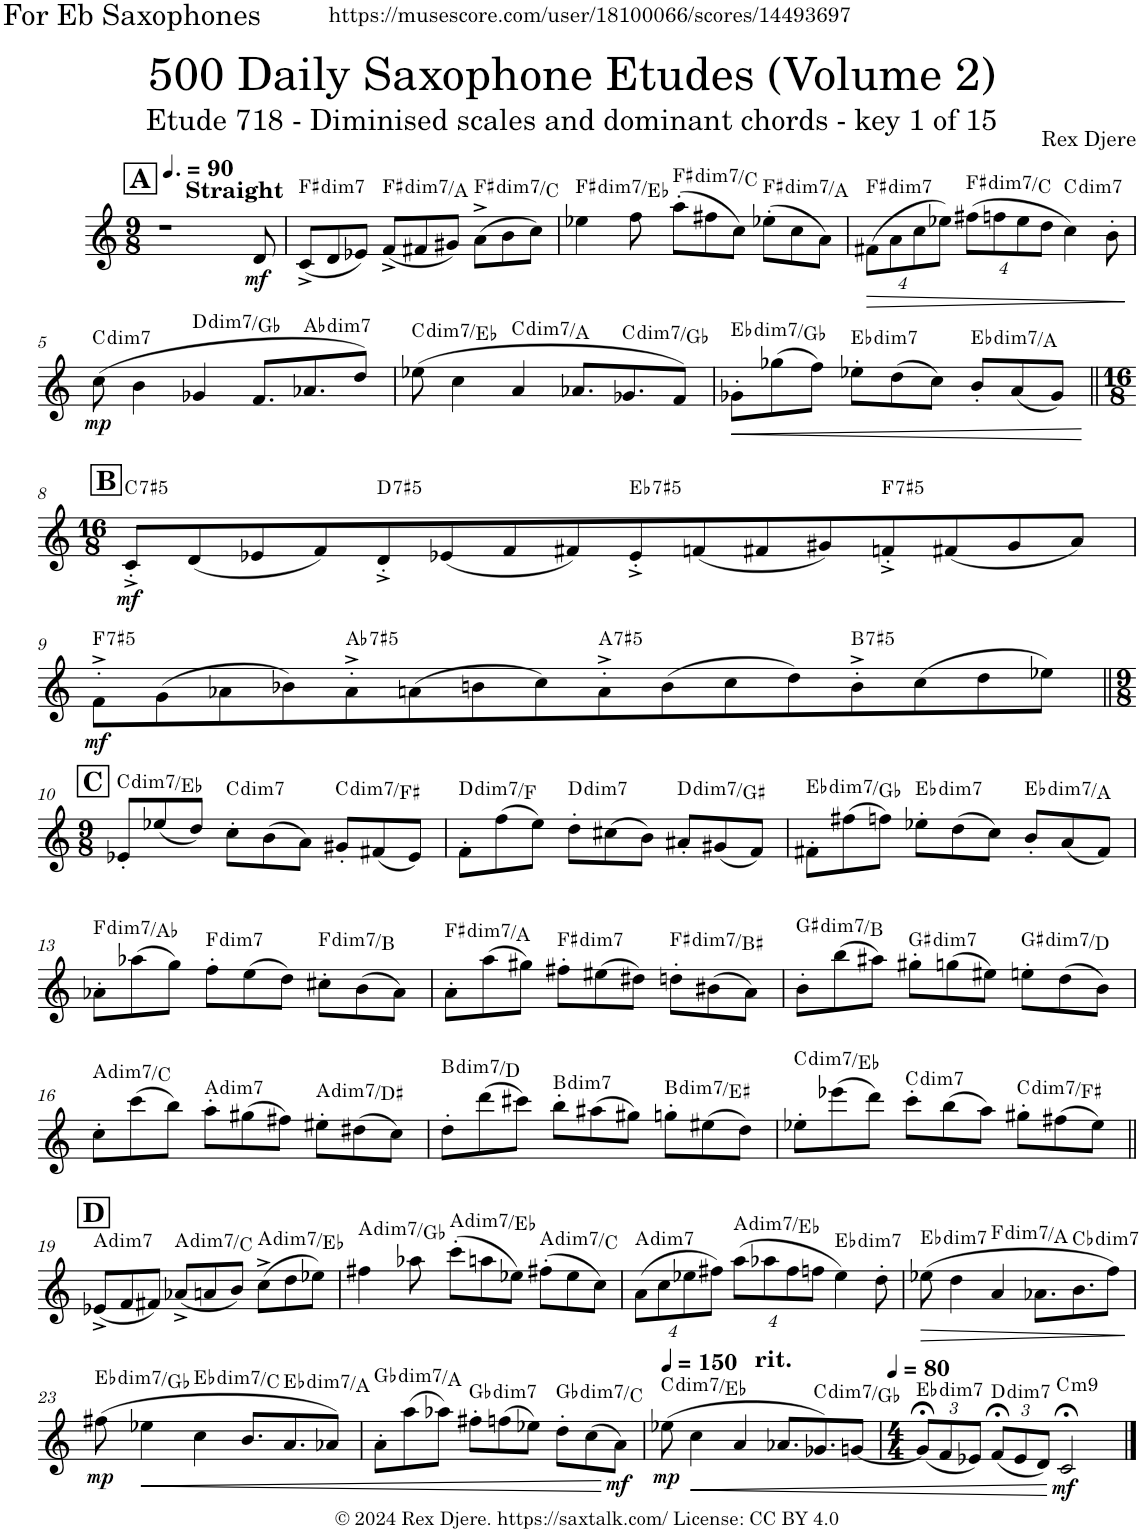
**kern	**dynam	**harte
*part1	*part1	*part1
*staff1	*staff1	*
*I"Alto Saxophone	*	*
*I'A. Sax.	*	*
*clefG2	*	*
*Trd5c9	*	*
*k[]	*	*
*M9/8	*	*
*MM135	*	*
!!LO:REH:place=s1:a:B:cj:fs=14:t=A
=1	=1	=1
1r	.	.
!LO:TX:a:B:t=Straight	!	!
!	!LO:DY:b	!
8d/	mf	.
=2	=2	=2
!	!	!LO:H:kt=dim7
(8c^/L	.	F#:dim7
8d/	.	.
8e-X/J)	.	.
!	!	!LO:H:kt=dim7
(8f^/L	.	F#:dim7/b3
8f#X/	.	.
8g#X/J)	.	.
!	!	!LO:H:kt=dim7
(8a^\L	.	F#:dim7/b5
8b\	.	.
8cc\J)	.	.
=3	=3	=3
!	!	!LO:H:kt=dim7
4ee-X\	.	F#:dim7/bb7
8ff\	.	.
!	!	!LO:H:kt=dim7
(8aa'\L	.	F#:dim7/b5
8ff#X\	.	.
8cc\J)	.	.
!	!	!LO:H:kt=dim7
(8ee-X'\L	.	F#:dim7/b3
8cc\	.	.
8a\J)	.	.
=4	=4	=4
*Xbrackettup	*	*
!	!LO:HP:b	!LO:H:kt=dim7
(32%3f#X\L	>	F#:dim7
32%3a\	.	.
32%3cc\	.	.
32%3ee-X\J)	.	.
!	!	!LO:H:kt=dim7
(32%3ff#X\L	.	F#:dim7/b5
32%3ffn\	.	.
32%3ee-\	.	.
32%3dd\J	.	.
!	!	!LO:H:kt=dim7
4cc\)	.	C:dim7
8b'\	.	.
.	]	.
!!LO:LB:g=z
=5	=5	=5
!	!LO:DY:b	!LO:H:kt=dim7
(8cc\	mp	C:dim7
4b\	.	.
!	!	!LO:H:kt=dim7
4g-X/	.	D:dim7/b4
8.f/L	.	.
!	!	!LO:H:kt=dim7
8.a-X/	.	Ab:dim7
8dd/J)	.	.
=6	=6	=6
!	!	!LO:H:kt=dim7
(8ee-X\	.	C:dim7/b3
4cc\	.	.
!	!	!LO:H:kt=dim7
4a/	.	C:dim7/6
8.a-X/L	.	.
!	!	!LO:H:kt=dim7
8.g-X/	.	C:dim7/b5
8f/J)	.	.
=7	=7	=7
!	!LO:HP:b	!LO:H:kt=dim7
8g-X'\L	<	Eb:dim7/b3
(8gg-X\	.	.
8ff\J)	.	.
!	!	!LO:H:kt=dim7
8ee-X'\L	.	Eb:dim7
(8dd\	.	.
8cc\J)	.	.
!	!	!LO:H:kt=dim7
8b'/L	.	Eb:dim7/#4
(8a/	.	.
8g-/J)	.	.
.	[	.
!!LO:LB:g=z
!!LO:REH:place=s1:a:B:cj:fs=14:t=B
=8||	=8||	=8||
*M16/8	*	*
!	!LO:DY:b	!LO:H:kt=7
8c'^/L	mf	C:(3,#5,b7)
(8d/	.	.
8e-X/	.	.
8f/)	.	.
!	!	!LO:H:kt=7
8d'^/	.	D:(3,#5,b7)
(8e-X/	.	.
8f/	.	.
8f#X/)	.	.
!	!	!LO:H:kt=7
8e-'^/	.	Eb:(3,#5,b7)
(8fn/	.	.
8f#X/	.	.
8g#X/)	.	.
!	!	!LO:H:kt=7
8fn'^/	.	F:(3,#5,b7)
(8f#X/	.	.
8g#/	.	.
8a/J)	.	.
!!LO:LB:g=z
=9	=9	=9
!	!LO:DY:b	!LO:H:kt=7
8f'^\L	mf	F:(3,#5,b7)
(8g\	.	.
8a-X\	.	.
8b-X\)	.	.
!	!	!LO:H:kt=7
8a-'^\	.	Ab:(3,#5,b7)
(8an\	.	.
8bn\	.	.
8cc\)	.	.
!	!	!LO:H:kt=7
8a'^\	.	A:(3,#5,b7)
(8b\	.	.
8cc\	.	.
8dd\)	.	.
!	!	!LO:H:kt=7
8b'^\	.	B:(3,#5,b7)
(8cc\	.	.
8dd\	.	.
8ee-X\J)	.	.
!!LO:LB:g=z
!!LO:REH:place=s1:a:B:cj:fs=14:t=C
=10||	=10||	=10||
*M9/8	*	*
!	!	!LO:H:kt=dim7
8e-X'/L	.	C:dim7/b3
(8ee-X/	.	.
8dd/J)	.	.
!	!	!LO:H:kt=dim7
8cc'\L	.	C:dim7
(8b\	.	.
8a\J)	.	.
!	!	!LO:H:kt=dim7
8g#X'/L	.	C:dim7/#4
(8f#X/	.	.
8e-/J)	.	.
=11	=11	=11
!	!	!LO:H:kt=dim7
8f'\L	.	D:dim7/b3
(8ff\	.	.
8ee\J)	.	.
!	!	!LO:H:kt=dim7
8dd'\L	.	D:dim7
(8cc#X\	.	.
8b\J)	.	.
!	!	!LO:H:kt=dim7
8a#X'/L	.	D:dim7/#4
(8g#X/	.	.
8f/J)	.	.
=12	=12	=12
!	!	!LO:H:kt=dim7
8f#X'\L	.	Eb:dim7/b3
(8ff#X\	.	.
8ffn\J)	.	.
!	!	!LO:H:kt=dim7
8ee-X'\L	.	Eb:dim7
(8dd\	.	.
8cc\J)	.	.
!	!	!LO:H:kt=dim7
8b'/L	.	Eb:dim7/#4
(8a/	.	.
8f#/J)	.	.
!!LO:LB:g=z
=13	=13	=13
!	!	!LO:H:kt=dim7
8a-X'\L	.	F:dim7/b3
(8aa-X\	.	.
8gg\J)	.	.
!	!	!LO:H:kt=dim7
8ff'\L	.	F:dim7
(8ee\	.	.
8dd\J)	.	.
!	!	!LO:H:kt=dim7
8cc#X'\L	.	F:dim7/#4
(8b\	.	.
8a-\J)	.	.
=14	=14	=14
!	!	!LO:H:kt=dim7
8a'\L	.	F#:dim7/b3
(8aa\	.	.
8gg#X\J)	.	.
!	!	!LO:H:kt=dim7
8ff#X'\L	.	F#:dim7
(8ee#X\	.	.
8dd#X\J)	.	.
!	!	!LO:H:kt=dim7
8ddn'\L	.	F#:dim7/#4
(8b#X\	.	.
8a\J)	.	.
=15	=15	=15
!	!	!LO:H:kt=dim7
8b'\L	.	G#:dim7/b3
(8bb\	.	.
8aa#X\J)	.	.
!	!	!LO:H:kt=dim7
8gg#X'\L	.	G#:dim7
(8ggn\	.	.
8ee#X\J)	.	.
!	!	!LO:H:kt=dim7
8een'\L	.	G#:dim7/b5
(8dd\	.	.
8b\J)	.	.
!!LO:LB:g=z
=16	=16	=16
!	!	!LO:H:kt=dim7
8cc'\L	.	A:dim7/b3
(8ccc\	.	.
8bb\J)	.	.
!	!	!LO:H:kt=dim7
8aa'\L	.	A:dim7
(8gg#X\	.	.
8ff#X\J)	.	.
!	!	!LO:H:kt=dim7
8ee#X'\L	.	A:dim7/#4
(8dd#X\	.	.
8cc\J)	.	.
=17	=17	=17
!	!	!LO:H:kt=dim7
8dd'\L	.	B:dim7/b3
(8ddd\	.	.
8ccc#X\J)	.	.
!	!	!LO:H:kt=dim7
8bb'\L	.	B:dim7
(8aa#X\	.	.
8gg#X\J)	.	.
!	!	!LO:H:kt=dim7
8ggn'\L	.	B:dim7/#4
(8ee#X\	.	.
8dd\J)	.	.
=18	=18	=18
!	!	!LO:H:kt=dim7
8ee-X'\L	.	C:dim7/b3
(8eee-X\	.	.
8ddd\J)	.	.
!	!	!LO:H:kt=dim7
8ccc'\L	.	C:dim7
(8bb\	.	.
8aa\J)	.	.
!	!	!LO:H:kt=dim7
8gg#X'\L	.	C:dim7/#4
(8ff#X\	.	.
8ee-\J)	.	.
!!LO:LB:g=z
!!LO:REH:place=s1:a:B:cj:fs=14:t=D
=19||	=19||	=19||
!	!	!LO:H:kt=dim7
(8e-X^/L	.	A:dim7
8f/	.	.
8f#X/J)	.	.
!	!	!LO:H:kt=dim7
(8a-X^/L	.	A:dim7/b3
8an/	.	.
8b/J)	.	.
!	!	!LO:H:kt=dim7
(8cc^\L	.	A:dim7/b5
8dd\	.	.
8ee-X\J)	.	.
=20	=20	=20
!	!	!LO:H:kt=dim7
4ff#X\	.	A:dim7/bb7
8aa-X\	.	.
!	!	!LO:H:kt=dim7
(8ccc'\L	.	A:dim7/b5
8aan\	.	.
8ee-X\J)	.	.
!	!	!LO:H:kt=dim7
(8ff#X'\L	.	A:dim7/b3
8ee-\	.	.
8cc\J)	.	.
=21	=21	=21
!	!	!LO:H:kt=dim7
(32%3a\L	.	A:dim7
32%3cc\	.	.
32%3ee-X\	.	.
32%3ff#X\J)	.	.
!	!	!LO:H:kt=dim7
(32%3aa\L	.	A:dim7/b5
32%3aa-X\	.	.
32%3ff#\	.	.
32%3ffn\J	.	.
!	!	!LO:H:kt=dim7
4ee-\)	.	Eb:dim7
8dd'\	.	.
=22	=22	=22
!	!LO:HP:b	!LO:H:kt=dim7
(8ee-X\	>	Eb:dim7
4dd\	.	.
!	!	!LO:H:kt=dim7
4a/	.	F:dim7/3
8.a-X\L	.	.
!	!	!LO:H:kt=dim7
8.b\	.	Cb:dim7
8ff\J)	.	.
.	]	.
!!LO:LB:g=z
=23	=23	=23
!	!LO:DY:b	!LO:H:kt=dim7
(8ff#X\	mp	Eb:dim7/b3
!	!LO:HP:b	!
4ee-X\	<	.
!	!	!LO:H:kt=dim7
4cc\	.	Eb:dim7/6
8.b/L	.	.
!	!	!LO:H:kt=dim7
8.a/	.	Eb:dim7/#4
8a-X/J)	.	.
=24	=24	=24
!	!	!LO:H:kt=dim7
8a'\L	.	Gb:dim7/#2
(8aa\	.	.
8aa-X\J)	.	.
!	!	!LO:H:kt=dim7
8ff#X'\L	.	Gb:dim7
(8ffn\	.	.
8ee-X\J)	.	.
!	!	!LO:H:kt=dim7
8dd'\L	.	Gb:dim7/#4
(8cc\	.	.
!	!LO:DY:n=1:b	!
8a\J)	[ mf	.
=25	=25	=25
*MM150	*	*
!	!LO:DY:b	!LO:H:kt=dim7
(8ee-X\	mp	C:dim7/b3
!	!LO:HP:b	!
4cc\	<	.
!LO:TX:a:t=rit.	!	!
4a/	.	.
8.a-X/L	.	.
!	!	!LO:H:kt=dim7
8.g-X/)	.	C:dim7/b5
[8gn/J	.	.
=26	=26	=26
*M4/4	*	*
*MM80	*	*
!	!	!LO:H:kt=dim7
(12g;</L]	.	Eb:dim7
12f/	.	.
12e-X/J)	.	.
!	!	!LO:H:kt=dim7
(12f;</L	.	D:dim7
12e-/	.	.
12d/J)	.	.
!	!LO:DY:n=1:b	!LO:H:kt=m9
2c;</	[ mf	C:min9
==	==	==
*-	*-	*-
